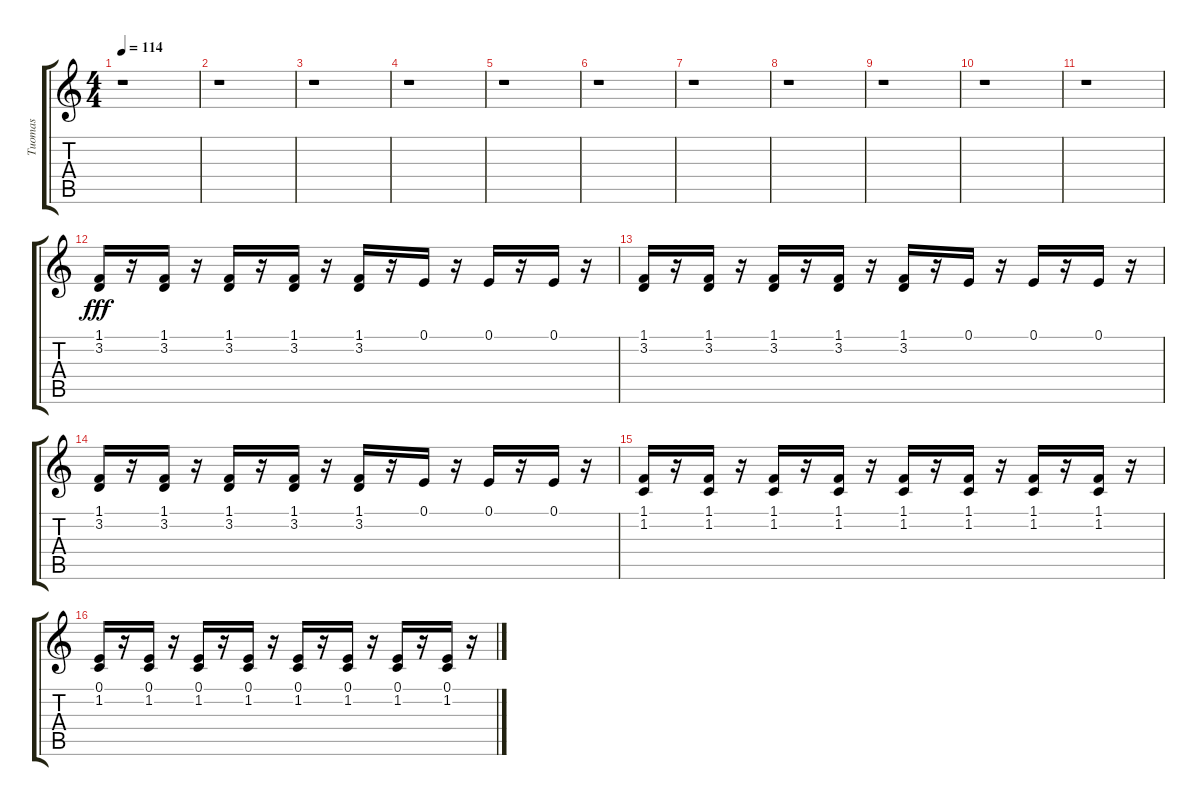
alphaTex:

\track ("Tuomas" "Tuomas") {instrument stringensemble1}
\staff {score tabs}
\tuning (E4 B3 G3 D3 A2 E2) {hide}
\ts (4 4)
\tempo 114
\clef g2
\ks c
r.1{dy f} |
r.1 |
r.1 |
r.1 |
r.1 |
r.1 |
r.1 |
r.1 |
r.1 |
r.1 |
r.1 |
(1.1 3.2).16{dy fff} r.16 (1.1 3.2).16 r.16 (1.1 3.2).16 r.16 (1.1 3.2).16 r.16 (1.1 3.2).16 r.16 0.1.16 r.16 0.1.16 r.16 0.1.16 r.16 |
(1.1 3.2).16 r.16 (1.1 3.2).16 r.16 (1.1 3.2).16 r.16 (1.1 3.2).16 r.16 (1.1 3.2).16 r.16 0.1.16 r.16 0.1.16 r.16 0.1.16 r.16 |
(1.1 3.2).16 r.16 (1.1 3.2).16 r.16 (1.1 3.2).16 r.16 (1.1 3.2).16 r.16 (1.1 3.2).16 r.16 0.1.16 r.16 0.1.16 r.16 0.1.16 r.16 |
(1.1 1.2).16 r.16 (1.1 1.2).16 r.16 (1.1 1.2).16 r.16 (1.1 1.2).16 r.16 (1.1 1.2).16 r.16 (1.1 1.2).16 r.16 (1.1 1.2).16 r.16 (1.1 1.2).16 r.16 |
(0.1 1.2).16 r.16 (0.1 1.2).16 r.16 (0.1 1.2).16 r.16 (0.1 1.2).16 r.16 (0.1 1.2).16 r.16 (0.1 1.2).16 r.16 (0.1 1.2).16 r.16 (0.1 1.2).16 r.16
